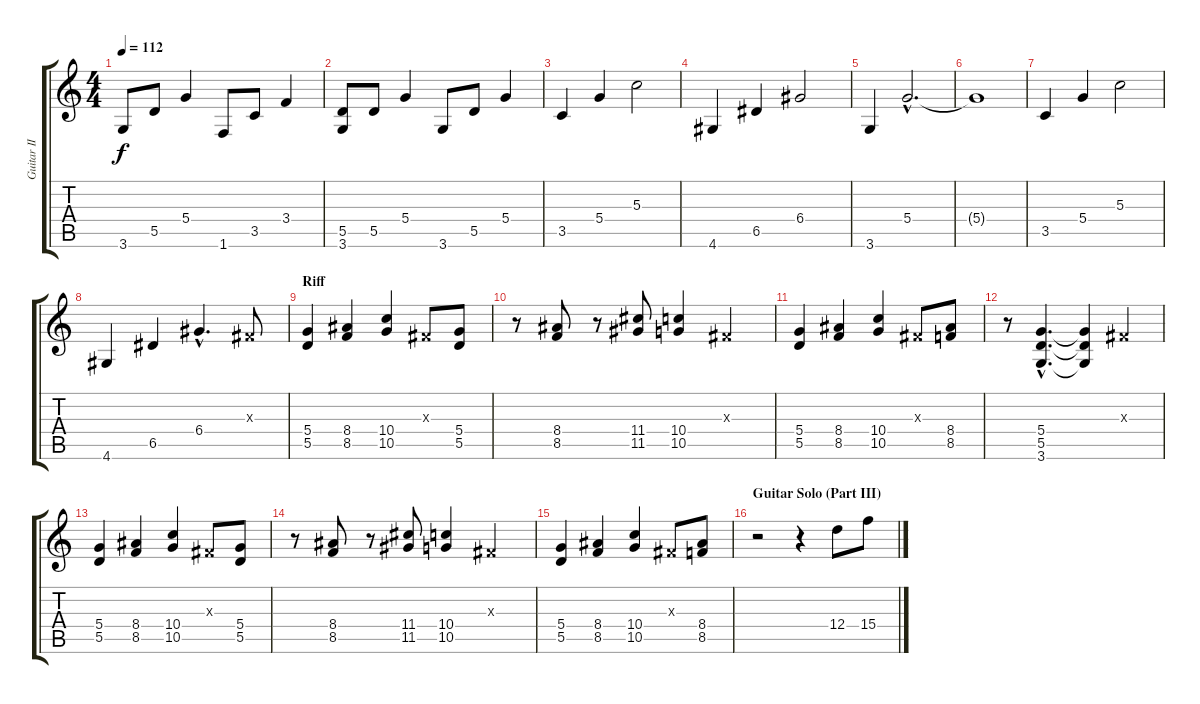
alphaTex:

\track ("Guitar II" "Guitar II") {instrument distortionguitar}
\staff {score tabs}
\tuning (E4 B3 G3 D3 A2 E2) {hide}
\ts (4 4)
\tempo 112
\clef g2
\ks c
3.6.8{dy f} 5.5.8 5.4.4 1.6.8 3.5.8 3.4.4 |
(5.5 3.6).8 5.5.8 5.4.4 3.6.8 5.5.8 5.4.4 |
3.5.4 5.4.4 5.3.2 |
4.6.4 6.5.4 6.4.2 |
3.6.4 5.4{hac}.2{d} |
5.4{t}.1 |
3.5.4 5.4.4 5.3.2 |
4.6.4 6.5.4 6.4{hac}.4{d} -1.3{x}.8 |
\section ("" "Riff")
(5.4 5.5).4 (8.4 8.5).4 (10.4 10.5).4 -1.3{x}.8 (5.4 5.5).8 |
r.8 (8.4 8.5).8 r.8 (11.4 11.5).8 (10.4 10.5).4 -1.3{x}.4 |
(5.4 5.5).4 (8.4 8.5).4 (10.4 10.5).4 -1.3{x}.8 (8.4 8.5).8 |
r.8 (5.4{hac} 5.5{hac} 3.6{hac}).4{d} (5.4{t} 5.5{t} 3.6{t}).4 -1.3{x}.4 |
(5.4 5.5).4 (8.4 8.5).4 (10.4 10.5).4 -1.3{x}.8 (5.4 5.5).8 |
r.8 (8.4 8.5).8 r.8 (11.4 11.5).8 (10.4 10.5).4 -1.3{x}.4 |
(5.4 5.5).4 (8.4 8.5).4 (10.4 10.5).4 -1.3{x}.8 (8.4 8.5).8 |
\section ("" "Guitar Solo (Part III)")
r.2 r.4 12.4.8 15.4.8
